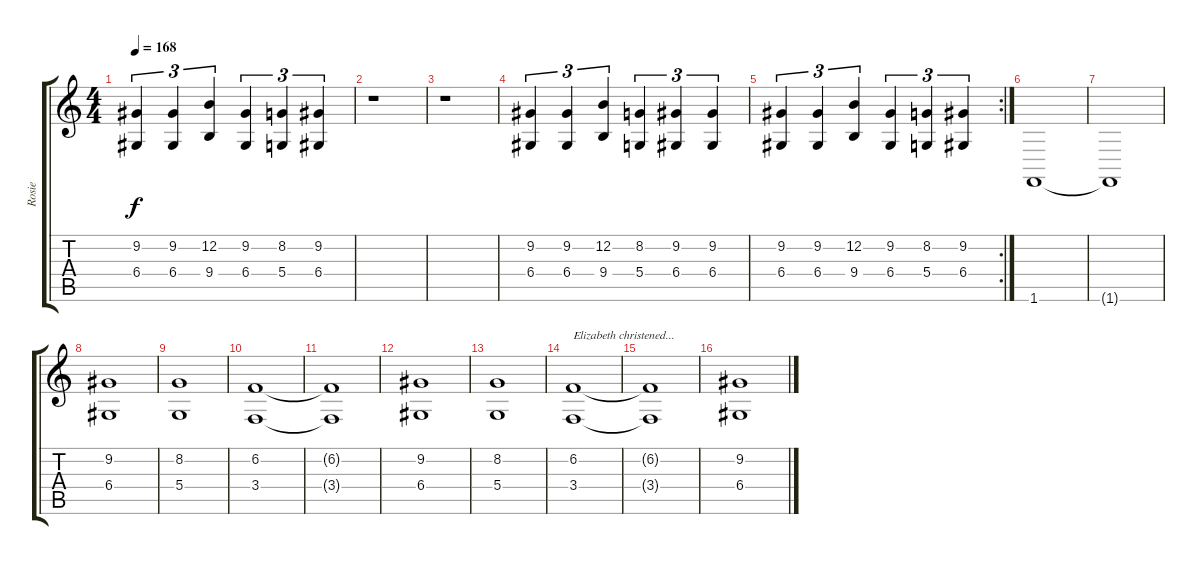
\track ("Rosie" "Rosie") {instrument pad4choir}
\staff {score tabs}
\tuning (E4 B3 G3 D3 A2 E2) {hide}
\ts (4 4)
\tempo 168
\clef g2
\ks c
(9.2 6.4).4{tu (3 2) dy f} (9.2 6.4).4{tu (3 2)} (12.2 9.4).4{tu (3 2)} (9.2 6.4).4{tu (3 2)} (8.2 5.4).4{tu (3 2)} (9.2 6.4).4{tu (3 2)} |
r.1 |
r.1 |
(9.2 6.4).4{tu (3 2)} (9.2 6.4).4{tu (3 2)} (12.2 9.4).4{tu (3 2)} (8.2 5.4).4{tu (3 2)} (9.2 6.4).4{tu (3 2)} (9.2 6.4).4{tu (3 2)} |
\rc 2
(9.2 6.4).4{tu (3 2)} (9.2 6.4).4{tu (3 2)} (12.2 9.4).4{tu (3 2)} (9.2 6.4).4{tu (3 2)} (8.2 5.4).4{tu (3 2)} (9.2 6.4).4{tu (3 2)} |
1.6.1 |
1.6{t}.1 |
(9.2 6.4).1 |
(8.2 5.4).1 |
(6.2 3.4).1 |
(6.2{t} 3.4{t}).1 |
(9.2 6.4).1 |
(8.2 5.4).1 |
(6.2 3.4).1{txt "Elizabeth christened..."} |
(6.2{t} 3.4{t}).1 |
(9.2 6.4).1
